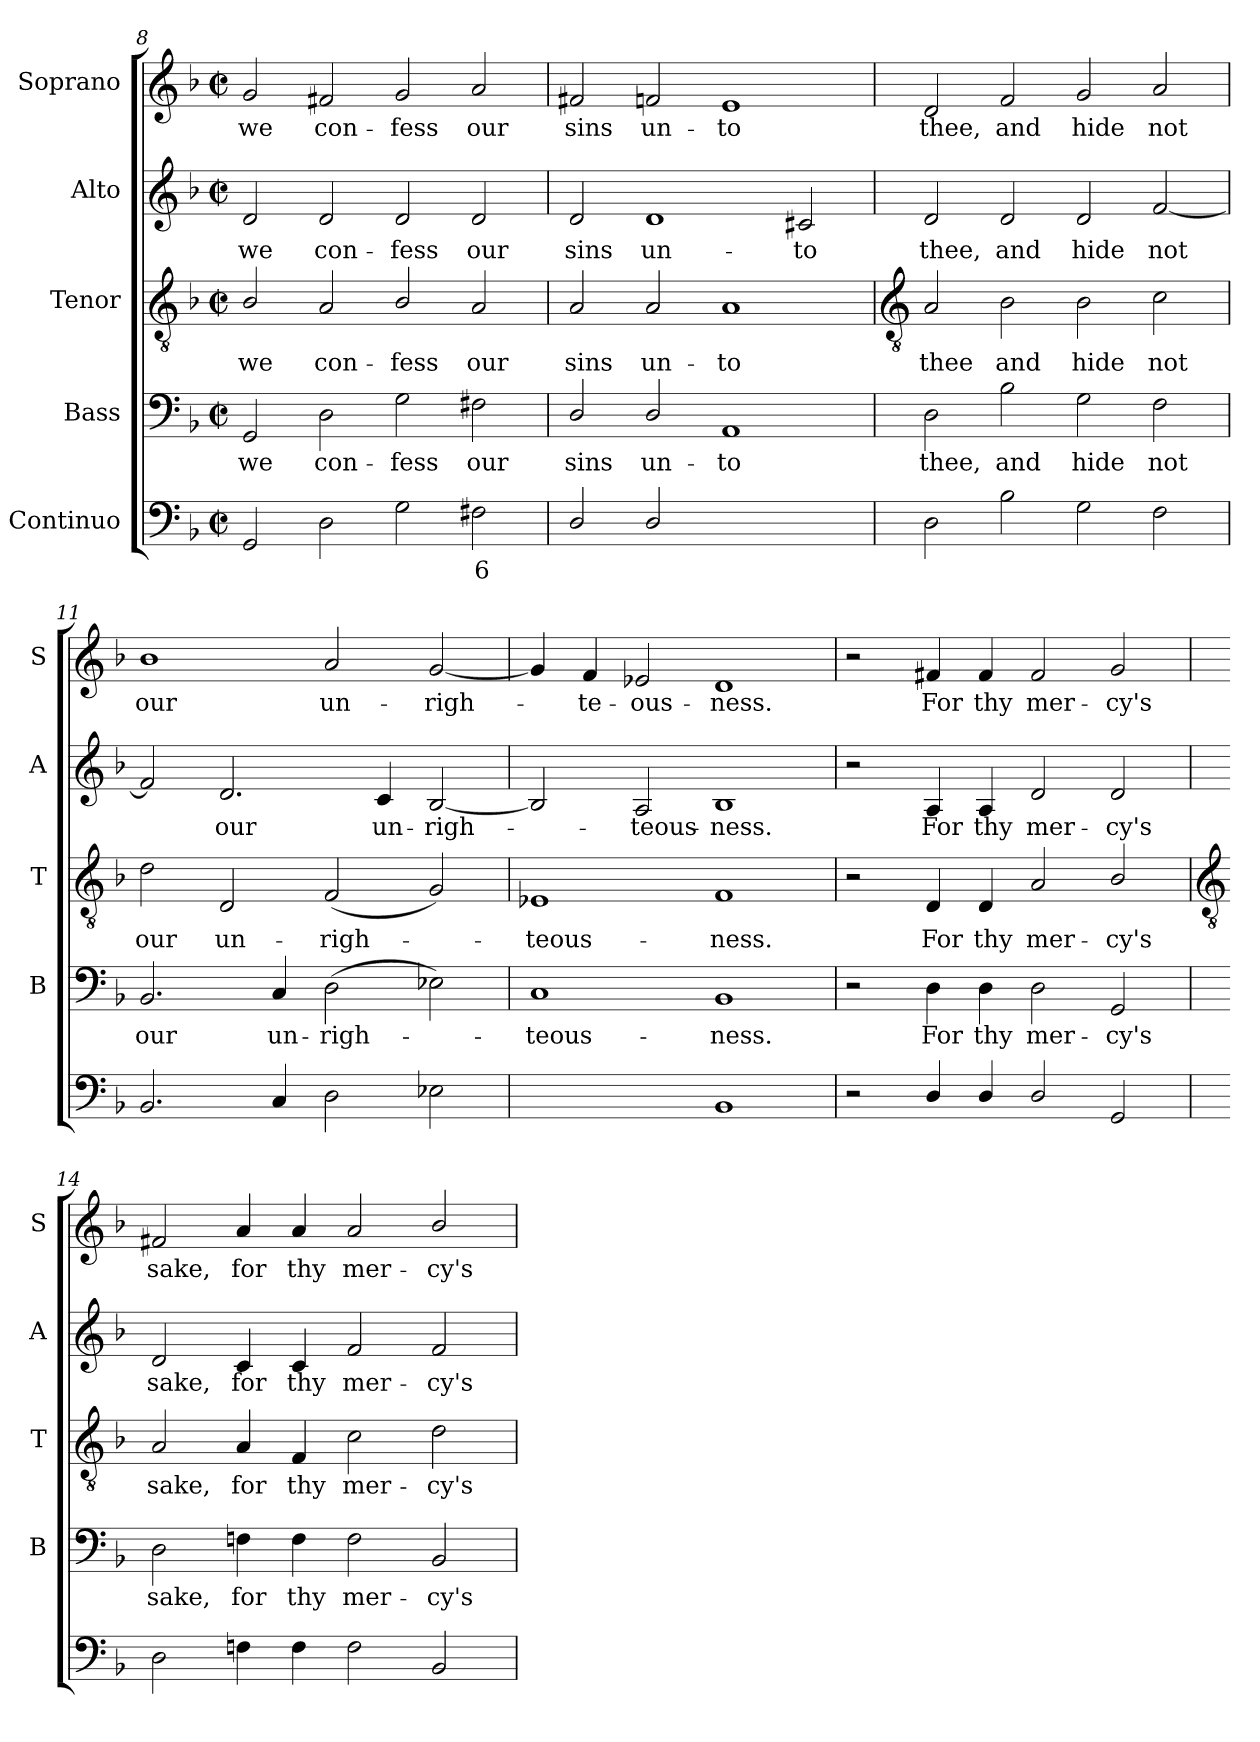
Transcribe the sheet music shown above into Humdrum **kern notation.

**kern	**text	**text	**kern	**text	**kern	**text	**kern	**text	**kern	**text
*part5	*part5	*part5	*part4	*part4	*part3	*part3	*part2	*part2	*part1	*part1
*staff5	*staff5	*staff5	*staff4	*staff4	*staff3	*staff3	*staff2	*staff2	*staff1	*staff1
*I"Continuo	*	*	*I"Bass	*	*I"Tenor	*	*I"Alto	*	*I"Soprano	*
*	*	*	*I'B	*	*I'T	*	*I'A	*	*I'S	*
*clefF4	*	*	*clefF4	*	*clefGv2	*	*clefG2	*	*clefG2	*
*k[b-]	*	*	*k[b-]	*	*k[b-]	*	*k[b-]	*	*k[b-]	*
*F:	*	*	*F:	*	*F:	*	*F:	*	*F:	*
*M4/2	*	*	*M4/2	*	*M4/2	*	*M4/2	*	*M4/2	*
*met(c|)	*	*	*met(c|)	*	*met(c|)	*	*met(c|)	*	*met(c|)	*
=8	=8	=8	=8	=8	=8	=8	=8	=8	=8	=8
!	!	!	!	!LO:LY:b	!	!LO:LY:b	!	!LO:LY:b	!	!LO:LY:b
2GG	.	.	2GG	we	2B-/	we	2d	we	2g/	we
!	!	!	!	!LO:LY:b	!	!LO:LY:b	!	!LO:LY:b	!	!LO:LY:b
2D	.	.	2D	con-	2A	con-	2d	con-	2f#X	con-
!	!	!	!	!LO:LY:b	!	!LO:LY:b	!	!LO:LY:b	!	!LO:LY:b
2G	.	.	2G	-fess	2B-/	-fess	2d	-fess	2g	-fess
!	!LO:LY:b	!	!	!LO:LY:b	!	!LO:LY:b	!	!LO:LY:b	!	!LO:LY:b
2F#X	6	.	2F#X	our	2A	our	2d	our	2a/	our
=9	=9	=9	=9	=9	=9	=9	=9	=9	=9	=9
!	!	!	!	!LO:LY:b	!	!LO:LY:b	!	!LO:LY:b	!	!LO:LY:b
2D/	.	.	2D/	sins	2A	sins	2d	sins	2f#X	sins
!	!	!	!	!LO:LY:b	!	!LO:LY:b	!	!LO:LY:b	!	!LO:LY:b
2D/	.	.	2D/	un-	2A	un-	1d	un-	2fn	un-
!	!LO:LY:b	!LO:LY:b	!	!LO:LY:b	!	!LO:LY:b	!	!	!	!LO:LY:b
[2AAyy	5	4	1AA	-to	1A	-to	.	.	1e	-to
!	!	!LO:LY:b	!	!	!	!	!	!LO:LY:b	!	!
2AAyy]	.	3	.	.	.	.	2c#X	-to	.	.
!!LO:LB:g=z
=10	=10	=10	=10	=10	=10	=10	=10	=10	=10	=10
*	*	*	*	*	*clefGv2	*	*	*	*	*
!	!	!	!	!LO:LY:b	!	!LO:LY:b	!	!LO:LY:b	!	!LO:LY:b
2D	.	.	2D	thee,	2A	thee	2d	thee,	2d	thee,
!	!	!	!	!LO:LY:b	!	!LO:LY:b	!	!LO:LY:b	!	!LO:LY:b
2B-	.	.	2B-	and	2B-	and	2d	and	2f	and
!	!	!	!	!LO:LY:b	!	!LO:LY:b	!	!LO:LY:b	!	!LO:LY:b
2G	.	.	2G	hide	2B-	hide	2d	hide	2g	hide
!	!	!	!	!LO:LY:b	!	!LO:LY:b	!	!LO:LY:b	!	!LO:LY:b
2F	.	.	2F	not	2c	not	[2f	not	2a	not
=11	=11	=11	=11	=11	=11	=11	=11	=11	=11	=11
!	!	!	!	!LO:LY:b	!	!LO:LY:b	!	!	!	!LO:LY:b
2.BB-	.	.	2.BB-	our	2d	our	2f]	.	1b-	our
!	!	!	!	!	!	!LO:LY:b	!	!LO:LY:b	!	!
.	.	.	.	.	2D	un-	2.d	our	.	.
!	!	!	!	!LO:LY:b	!	!	!	!	!	!
4C	.	.	4C	un-	.	.	.	.	.	.
!	!	!	!	!LO:LY:b	!	!LO:LY:b	!	!	!	!LO:LY:b
2D	.	.	(>2D	-righ-	(<2F	-righ-	.	.	2a/	un-
!	!	!	!	!	!	!	!	!LO:LY:b	!	!
.	.	.	.	.	.	.	4c	un-	.	.
!	!	!	!	!	!	!	!	!LO:LY:b	!	!LO:LY:b
2E-X	.	.	2E-X)	.	2G/)	.	[2B-	-righ-	[2g/	-righ-
=12	=12	=12	=12	=12	=12	=12	=12	=12	=12	=12
!	!LO:LY:b	!LO:LY:b	!	!LO:LY:b	!	!LO:LY:b	!	!	!	!
[2C/yy	7	3	1C/	teous-	1E-X	teous-	2B-]	.	4g]	.
!	!	!	!	!	!	!	!	!	!	!LO:LY:b
.	.	.	.	.	.	.	.	.	4f	te-
!	!LO:LY:b	!	!	!	!	!	!	!LO:LY:b	!	!LO:LY:b
2Cyy]	6	.	.	.	.	.	2A	teous-	2e-X	-ous-
!	!	!	!	!LO:LY:b	!	!LO:LY:b	!	!LO:LY:b	!	!LO:LY:b
1BB-	.	.	1BB-	-ness.	1F	-ness.	1B-	-ness.	1d	-ness.
=13	=13	=13	=13	=13	=13	=13	=13	=13	=13	=13
2r	.	.	2r	.	2r	.	2r	.	2r	.
!	!	!	!	!LO:LY:b	!	!LO:LY:b	!	!LO:LY:b	!	!LO:LY:b
4D/	.	.	4D	For	4D	For	4A	For	4f#X	For
!	!	!	!	!LO:LY:b	!	!LO:LY:b	!	!LO:LY:b	!	!LO:LY:b
4D/	.	.	4D	thy	4D	thy	4A	thy	4f#	thy
!	!	!	!	!LO:LY:b	!	!LO:LY:b	!	!LO:LY:b	!	!LO:LY:b
2D/	.	.	2D	mer-	2A	mer-	2d	mer-	2f#	mer-
!	!	!	!	!LO:LY:b	!	!LO:LY:b	!	!LO:LY:b	!	!LO:LY:b
2GG	.	.	2GG	-cy's	2B-/	-cy's	2d	-cy's	2g/	-cy's
!!LO:LB:g=z
=14	=14	=14	=14	=14	=14	=14	=14	=14	=14	=14
*	*	*	*	*	*clefGv2	*	*	*	*	*
!	!	!	!	!LO:LY:b	!	!LO:LY:b	!	!LO:LY:b	!	!LO:LY:b
2D	.	.	2D	sake,	2A/	sake,	2d	sake,	2f#X	sake,
!	!	!	!	!LO:LY:b	!	!LO:LY:b	!	!LO:LY:b	!	!LO:LY:b
4Fn	.	.	4Fn	for	4A/	for	4c	for	4a	for
!	!	!	!	!LO:LY:b	!	!LO:LY:b	!	!LO:LY:b	!	!LO:LY:b
4F	.	.	4F	thy	4F	thy	4c	thy	4a	thy
!	!	!	!	!LO:LY:b	!	!LO:LY:b	!	!LO:LY:b	!	!LO:LY:b
2F	.	.	2F	mer-	2c	mer-	2f	mer-	2a	mer-
!	!	!	!	!LO:LY:b	!	!LO:LY:b	!	!LO:LY:b	!	!LO:LY:b
2BB-	.	.	2BB-	-cy's	2d	-cy's	2f	-cy's	2b-/	-cy's
=	=	=	=	=	=	=	=	=	=	=
*-	*-	*-	*-	*-	*-	*-	*-	*-	*-	*-
